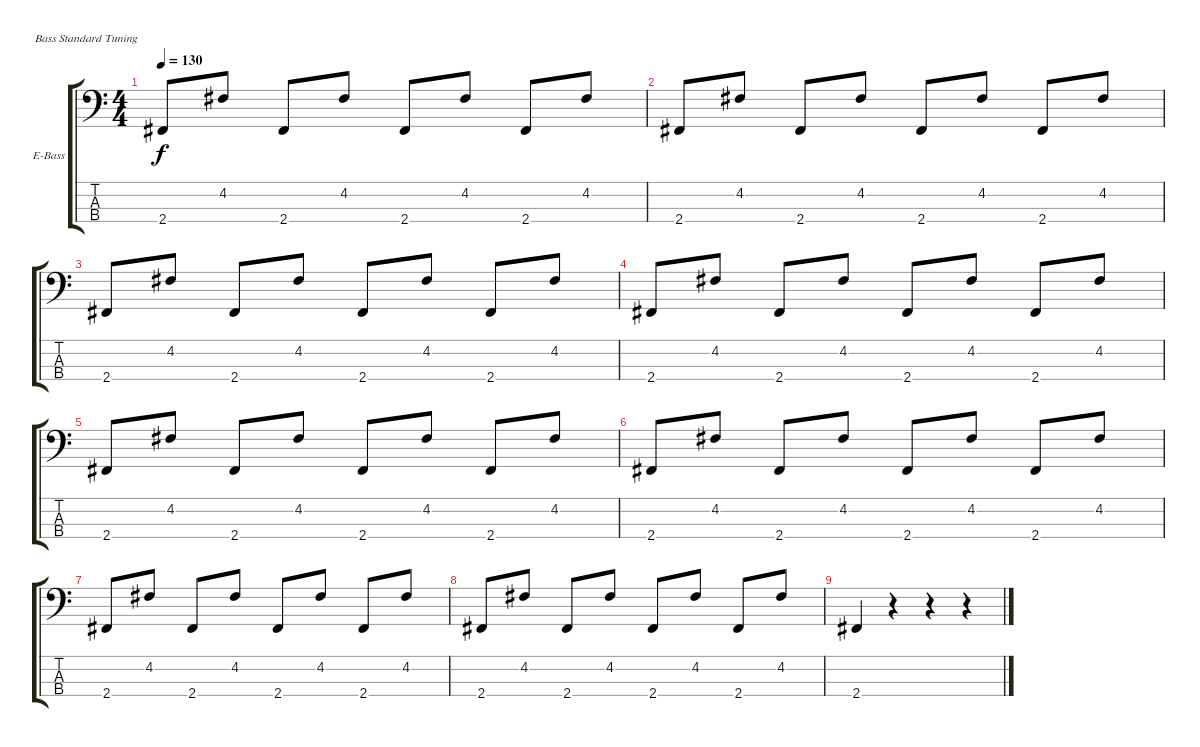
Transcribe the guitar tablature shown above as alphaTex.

\bracketExtendMode groupsimilarinstruments
\firstSystemTrackNameOrientation horizontal
\otherSystemsTrackNameOrientation horizontal
\track ("Bas" "E-Bass") {instrument electricbassfinger}
\staff {score tabs}
\tuning (G2 D2 A1 E1)
\ts (4 4)
\tempo 130
\clef f4
\ks c
2.4.8{dy f} 4.2.8 2.4.8 4.2.8 2.4.8 4.2.8 2.4.8 4.2.8 |
2.4.8 4.2.8 2.4.8 4.2.8 2.4.8 4.2.8 2.4.8 4.2.8 |
2.4.8 4.2.8 2.4.8 4.2.8 2.4.8 4.2.8 2.4.8 4.2.8 |
2.4.8 4.2.8 2.4.8 4.2.8 2.4.8 4.2.8 2.4.8 4.2.8 |
2.4.8 4.2.8 2.4.8 4.2.8 2.4.8 4.2.8 2.4.8 4.2.8 |
2.4.8 4.2.8 2.4.8 4.2.8 2.4.8 4.2.8 2.4.8 4.2.8 |
2.4.8 4.2.8 2.4.8 4.2.8 2.4.8 4.2.8 2.4.8 4.2.8 |
2.4.8 4.2.8 2.4.8 4.2.8 2.4.8 4.2.8 2.4.8 4.2.8 |
2.4.4 r.4 r.4 r.4
